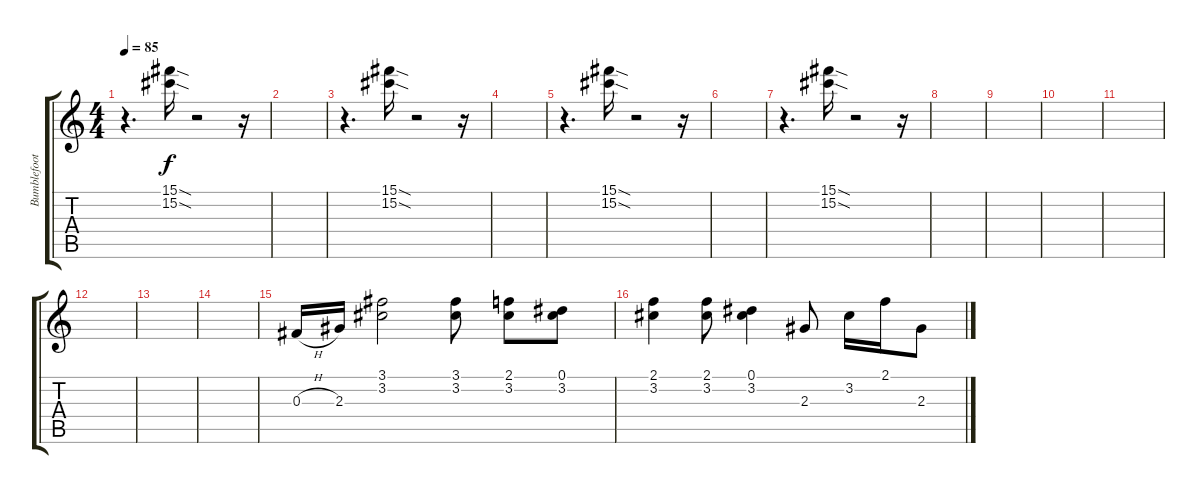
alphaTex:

\track ("Bumblefoot" "Bumblefoot") {instrument acousticguitarsteel}
\staff {score tabs}
\tuning (Eb4 Bb3 Gb3 Db3 Ab2 Eb2) {hide}
\ts (4 4)
\tempo 85
\clef g2
\ks c
r.4{d dy f} (15.1{sod} 15.2{sod}).16 r.2 r.16 |
|
r.4{d} (15.1{sod} 15.2{sod}).16 r.2 r.16 |
|
r.4{d} (15.1{sod} 15.2{sod}).16 r.2 r.16 |
|
r.4{d} (15.1{sod} 15.2{sod}).16 r.2 r.16 |
|
|
|
|
|
|
|
0.3{h}.16 2.3.16 (3.1 3.2).2 (3.1 3.2).8 (2.1 3.2).8 (0.1 3.2).8 |
(2.1 3.2).4 (2.1 3.2).8 (0.1 3.2).4 2.3.8 3.2.16 2.1.16 2.3.8
